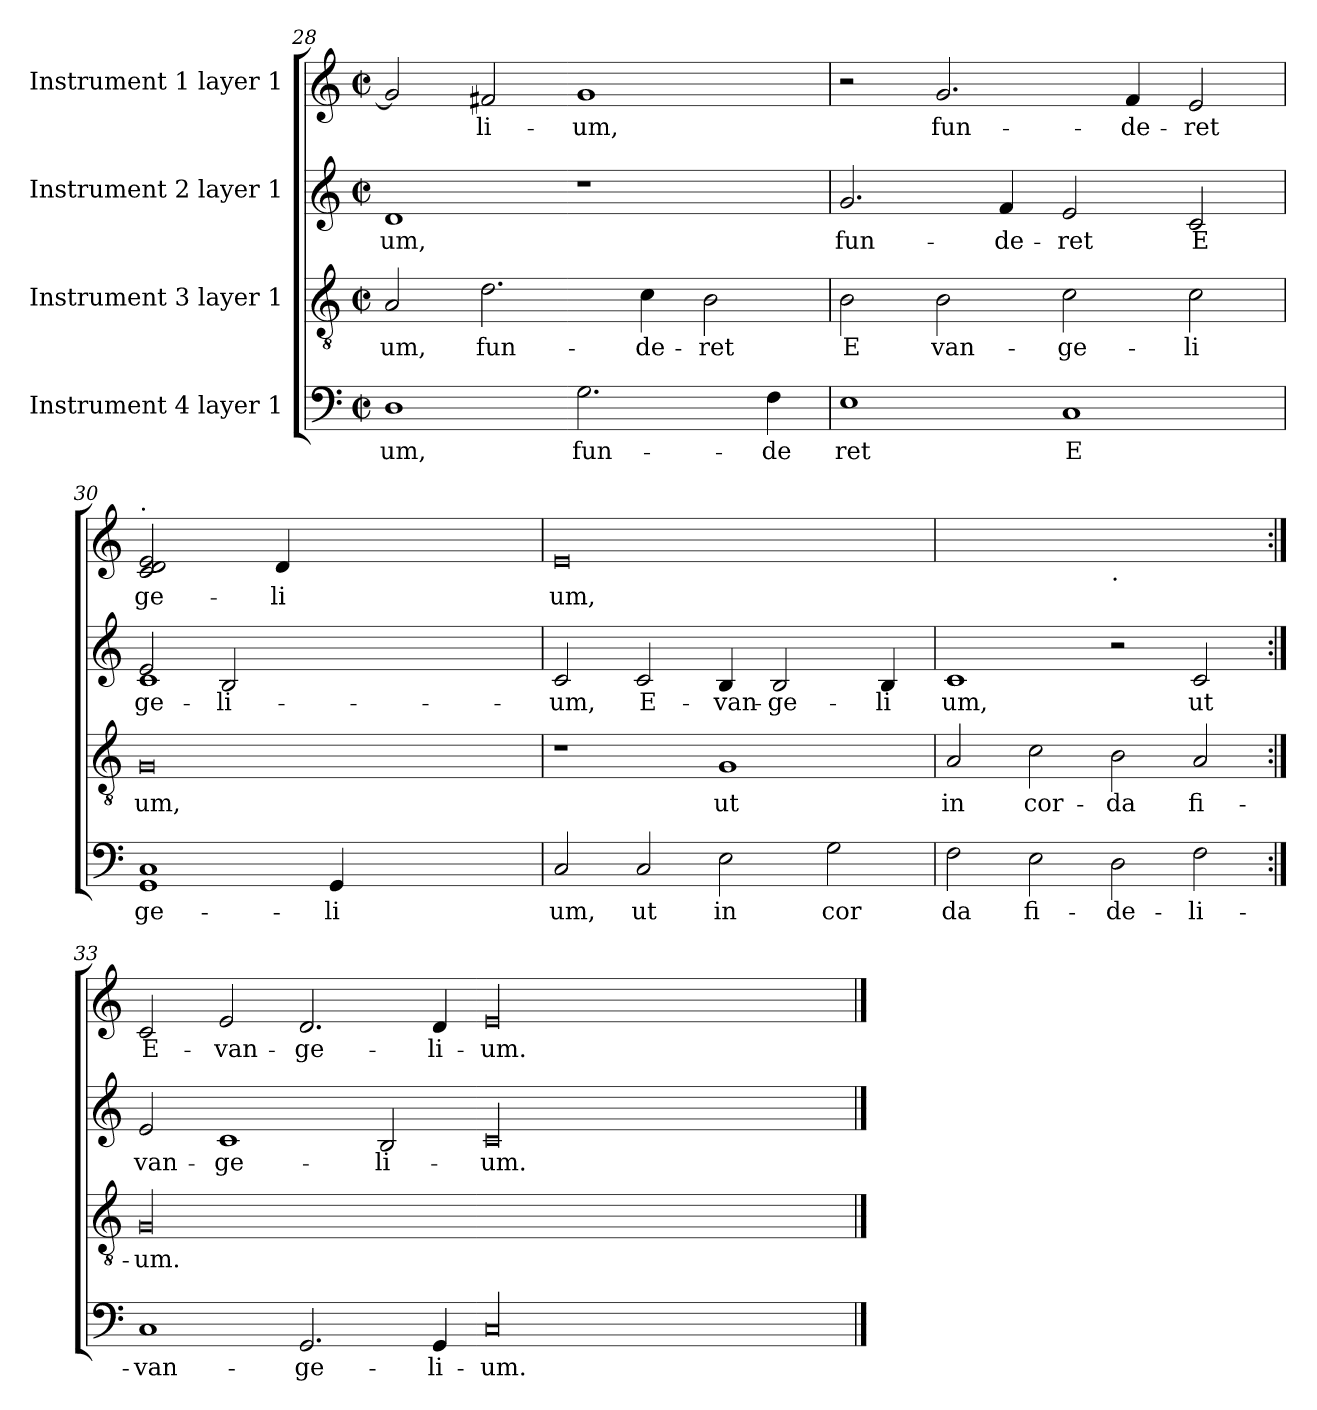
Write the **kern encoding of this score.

**kern	**text	**kern	**text	**kern	**text	**kern	**text
*part4	*part4	*part3	*part3	*part2	*part2	*part1	*part1
*staff4	*staff4	*staff3	*staff3	*staff2	*staff2	*staff1	*staff1
*I"Instrument 4 layer 1	*	*I"Instrument 3 layer 1	*	*I"Instrument 2 layer 1	*	*I"Instrument 1 layer 1	*
*clefF4	*	*clefGv2	*	*clefG2	*	*clefG2	*
*k[]	*	*k[]	*	*k[]	*	*k[]	*
*M2/2	*	*M2/2	*	*M2/2	*	*M2/2	*
*met(c|)	*	*met(c|)	*	*met(c|)	*	*met(c|)	*
=28	=28	=28	=28	=28	=28	=28	=28
!	!LO:LY:b	!	!LO:LY:b	!	!LO:LY:b	!	!
1D	um,	2A/	-um,	1d	um,	2g/]	.
!	!	!	!LO:LY:b	!	!	!	!LO:LY:b
.	.	2.d\	fun-	.	.	2f#X/	-li-
!	!LO:LY:b	!	!	!	!	!	!LO:LY:b
2.G\	fun-	.	.	1r	.	1g	-um,
!	!	!	!LO:LY:b	!	!	!	!
.	.	4c\	-de-	.	.	.	.
!	!	!	!LO:LY:b	!	!	!	!
.	.	2B\	-ret	.	.	.	.
!	!LO:LY:b	!	!	!	!	!	!
4F\	-de	.	.	.	.	.	.
=29	=29	=29	=29	=29	=29	=29	=29
!	!LO:LY:b	!	!LO:LY:b	!	!LO:LY:b	!	!
1E	ret	2B\	E	2.g/	fun-	2r	.
!	!	!	!LO:LY:b	!	!	!	!LO:LY:b
.	.	2B\	-van-	.	.	2.g/	fun-
!	!	!	!	!	!LO:LY:b	!	!
.	.	.	.	4f/	-de-	.	.
!	!LO:LY:b	!	!LO:LY:b	!	!LO:LY:b	!	!
1C	E	2c\	-ge-	2e/	-ret	.	.
!	!	!	!	!	!	!	!LO:LY:b
.	.	.	.	.	.	4f/	-de-
!	!	!	!LO:LY:b	!	!LO:LY:b	!	!LO:LY:b
.	.	2c\	-li	2c/	E	2e/	-ret
=30	=30	=30	=30	=30	=30	=30	=30
!	!	!	!	!	!	!LO:TX:a:t=.	!
!	!LO:LY:b	!	!LO:LY:b	!	!LO:LY:b	!	!
*	*	*	*	*^	*	*	*
!	!	!	!	!	!	!LO:LY:b	!	!LO:LY:b
1GG 1C	-ge-	0G	um,	2e/	1c	-ge-	2c/ 2d/ 2e/	-ge-
!	!	!	!	!	!	!LO:LY:b	!	!
.	.	.	.	2B/	.	-li-	4ryy	.
!	!	!	!	!	!	!	!	!LO:LY:b
.	.	.	.	.	.	.	4d/	-li
!	!LO:LY:b	!	!	!	!	!	!	!
4GG/	-li	.	.	1ryy	4ryy	.	1ryy	.
1ryy	.	.	.	.	1ryy	.	.	.
.	.	4ryy	.	4ryy	.	.	4ryy	.
*	*	*	*	*v	*v	*	*	*
=31	=31	=31	=31	=31	=31	=31	=31
!	!LO:LY:b	!	!	!	!LO:LY:b	!	!LO:LY:b
2C/	um,	1r	.	2c/	-um,	0e	um,
!	!LO:LY:b	!	!	!	!LO:LY:b	!	!
2C/	ut	.	.	2c/	E-	.	.
!	!LO:LY:b	!	!LO:LY:b	!	!LO:LY:b	!	!
2E\	in	1G	ut	4B/	-van-	.	.
!	!	!	!	!	!LO:LY:b	!	!
.	.	.	.	2B/	-ge-	.	.
!	!LO:LY:b	!	!	!	!	!	!
2G\	cor	.	.	.	.	.	.
!	!	!	!	!	!LO:LY:b	!	!
.	.	.	.	4B/	-li	.	.
=32	=32	=32	=32	=32	=32	=32	=32
!	!LO:LY:b	!	!LO:LY:b	!	!LO:LY:b	!	!
2F\	da	2A/	in	1c	um,	1ryy	.
!	!LO:LY:b	!	!LO:LY:b	!	!	!	!
2E\	fi-	2c\	cor-	.	.	.	.
!	!	!	!	!	!	!LO:TX:b:t=.	!
!	!LO:LY:b	!	!LO:LY:b	!	!	!	!
2D\	-de-	2B\	-da	2r	.	1ryy	.
!	!LO:LY:b	!	!LO:LY:b	!	!LO:LY:b	!	!
2F\	-li-	2A/	fi-	2c/	ut	.	.
!!LO:LB:g=z
=33:|!	=33:|!	=33:|!	=33:|!	=33:|!	=33:|!	=33:|!	=33:|!
!	!LO:LY:b	!	!LO:LY:b	!	!LO:LY:b	!	!LO:LY:b
1C	-van-	00G/	-um.	2e/	van-	2c/	E-
!	!	!	!	!	!LO:LY:b	!	!LO:LY:b
.	.	.	.	1c	-ge-	2e/	-van-
!	!LO:LY:b	!	!	!	!	!	!LO:LY:b
2.GG/	-ge-	.	.	.	.	2.d/	-ge-
!	!	!	!	!	!LO:LY:b	!	!
.	.	.	.	2B/	-li-	.	.
!	!LO:LY:b	!	!	!	!	!	!LO:LY:b
4GG/	-li-	.	.	.	.	4d/	-li-
!	!LO:LY:b	!	!	!	!LO:LY:b	!	!LO:LY:b
00C/	-um.	.	.	00c/	-um.	00e/	-um.
.	.	0ryy	.	.	.	.	.
==	==	==	==	==	==	==	==
*-	*-	*-	*-	*-	*-	*-	*-
